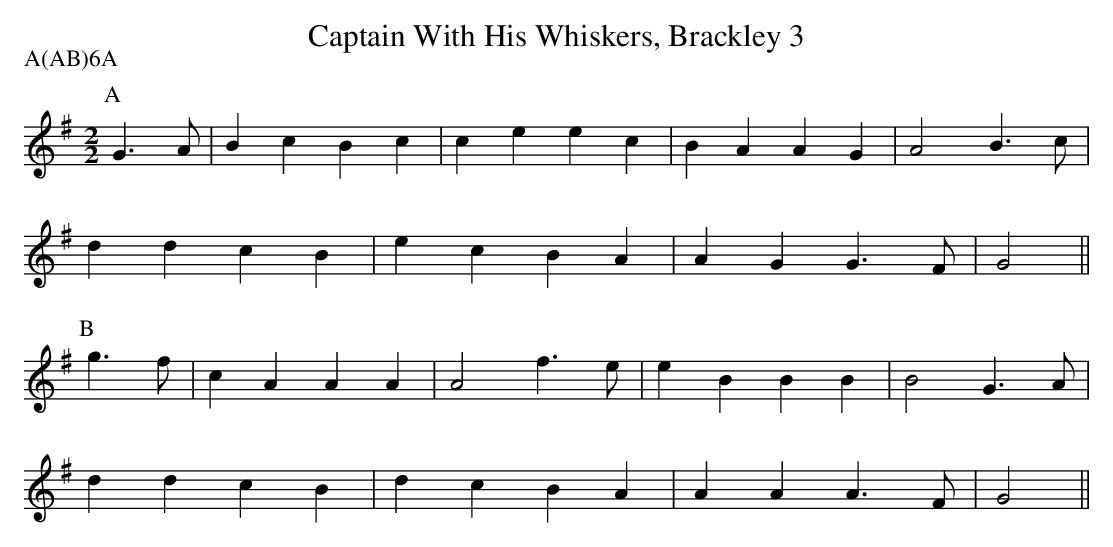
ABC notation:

X:1
T:Captain With His Whiskers, Brackley 3
M:2/2
L:1/4
P:A(AB)6A
K:G
P:A
G>A|Bc Bc|ce ec |BA AG |A2 B>c|
dd cB|ec BA |AG G>F|G2    ||
P:B
g>f|cA AA|A2 f>e|eB BB |B2 G>A|
dd cB|dc BA |AA A>F|G2   ||
